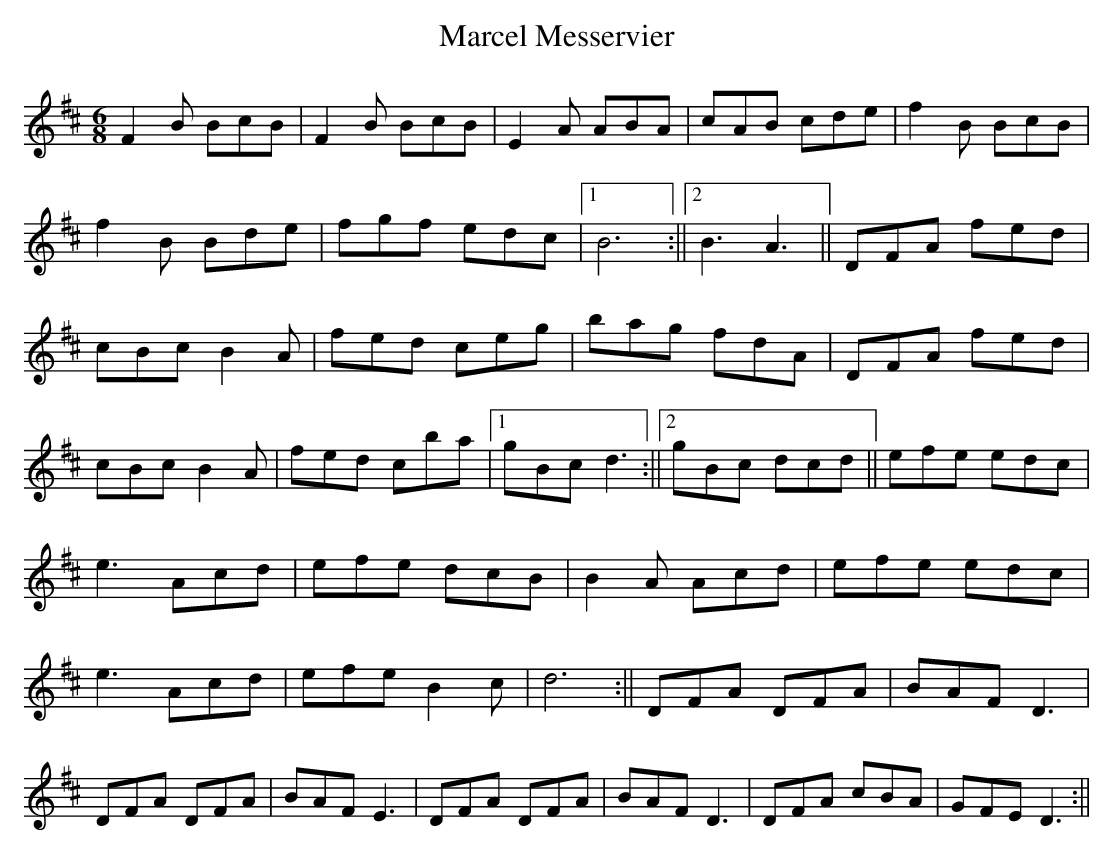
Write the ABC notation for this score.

X:1
T:Marcel Messervier
M:6/8
K:D
F2B BcB|F2B BcB|E2A ABA|cAB cde|f2B BcB|f2B Bde|fgf edc|1B6:||2B3A3||DFA fed|cBc B2A|fed ceg|bag fdA|DFA fed|cBc B2A|fed cba|1gBc d3:||2gBc dcd||efe edc|e3 Acd|efe dcB|B2A Acd|efe edc|e3 Acd|efe B2c|d6:||DFA DFA|BAF D3|DFA DFA|BAF E3|DFA DFA|BAF D3|DFA cBA|GFE D3:||
